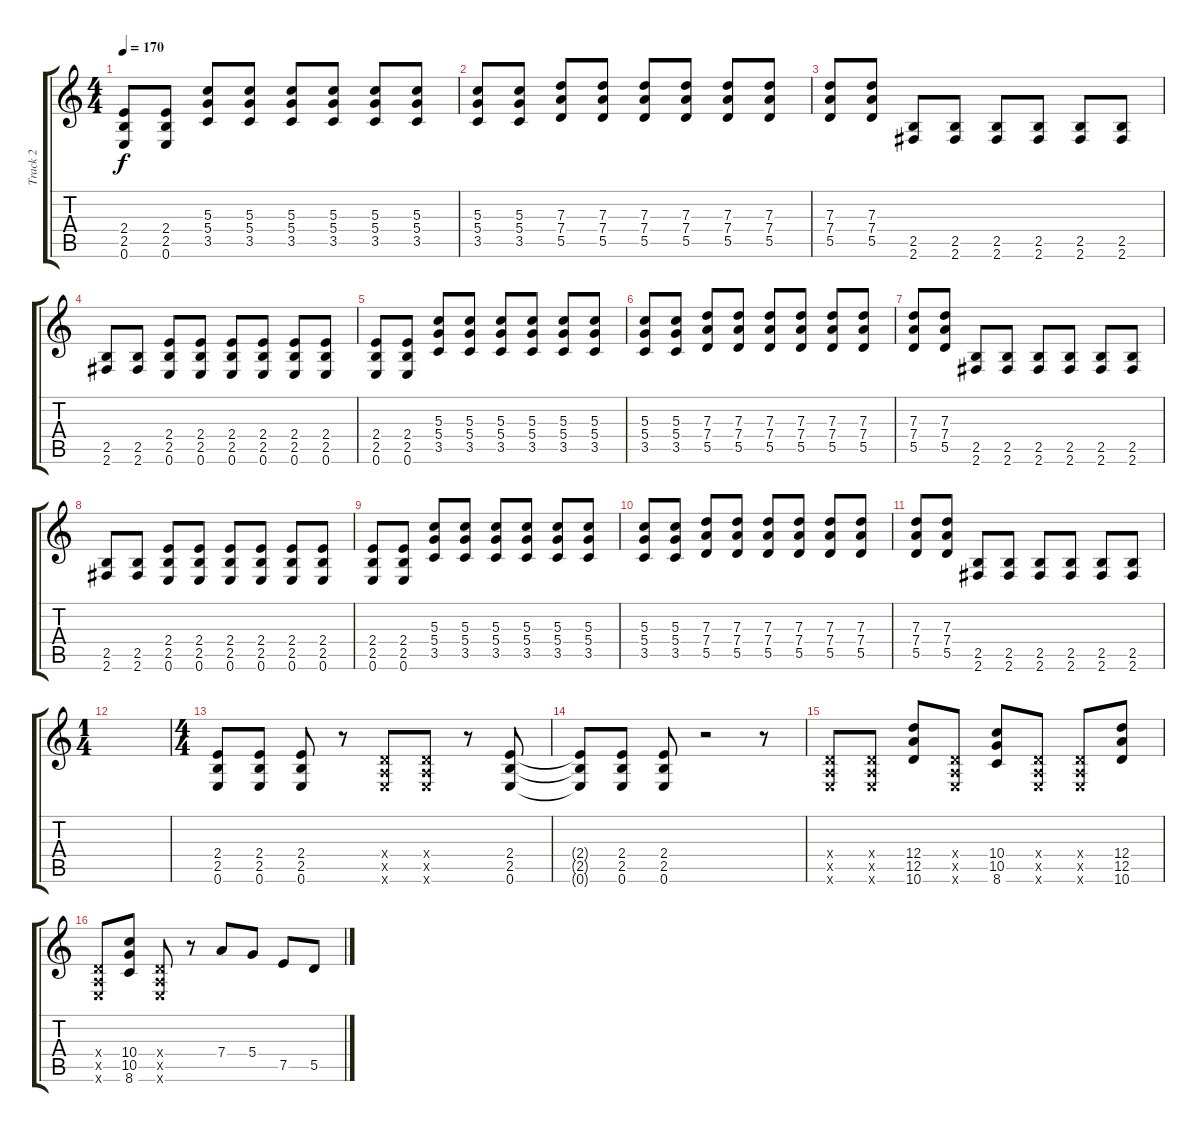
\track ("Track 2" "Track 2") {mute instrument overdrivenguitar}
\staff {score tabs}
\tuning (E4 B3 G3 D3 A2 E2) {hide}
\ts (4 4)
\tempo 170
\clef g2
\ks c
(2.4 2.5 0.6).8{dy f} (2.4 2.5 0.6).8 (5.3 5.4 3.5).8 (5.3 5.4 3.5).8 (5.3 5.4 3.5).8 (5.3 5.4 3.5).8 (5.3 5.4 3.5).8 (5.3 5.4 3.5).8 |
(5.3 5.4 3.5).8 (5.3 5.4 3.5).8 (7.3 7.4 5.5).8 (7.3 7.4 5.5).8 (7.3 7.4 5.5).8 (7.3 7.4 5.5).8 (7.3 7.4 5.5).8 (7.3 7.4 5.5).8 |
(7.3 7.4 5.5).8 (7.3 7.4 5.5).8 (2.5 2.6).8 (2.5 2.6).8 (2.5 2.6).8 (2.5 2.6).8 (2.5 2.6).8 (2.5 2.6).8 |
(2.5 2.6).8 (2.5 2.6).8 (2.4 2.5 0.6).8 (2.4 2.5 0.6).8 (2.4 2.5 0.6).8 (2.4 2.5 0.6).8 (2.4 2.5 0.6).8 (2.4 2.5 0.6).8 |
(2.4 2.5 0.6).8 (2.4 2.5 0.6).8 (5.3 5.4 3.5).8 (5.3 5.4 3.5).8 (5.3 5.4 3.5).8 (5.3 5.4 3.5).8 (5.3 5.4 3.5).8 (5.3 5.4 3.5).8 |
(5.3 5.4 3.5).8 (5.3 5.4 3.5).8 (7.3 7.4 5.5).8 (7.3 7.4 5.5).8 (7.3 7.4 5.5).8 (7.3 7.4 5.5).8 (7.3 7.4 5.5).8 (7.3 7.4 5.5).8 |
(7.3 7.4 5.5).8 (7.3 7.4 5.5).8 (2.5 2.6).8 (2.5 2.6).8 (2.5 2.6).8 (2.5 2.6).8 (2.5 2.6).8 (2.5 2.6).8 |
(2.5 2.6).8 (2.5 2.6).8 (2.4 2.5 0.6).8 (2.4 2.5 0.6).8 (2.4 2.5 0.6).8 (2.4 2.5 0.6).8 (2.4 2.5 0.6).8 (2.4 2.5 0.6).8 |
(2.4 2.5 0.6).8 (2.4 2.5 0.6).8 (5.3 5.4 3.5).8 (5.3 5.4 3.5).8 (5.3 5.4 3.5).8 (5.3 5.4 3.5).8 (5.3 5.4 3.5).8 (5.3 5.4 3.5).8 |
(5.3 5.4 3.5).8 (5.3 5.4 3.5).8 (7.3 7.4 5.5).8 (7.3 7.4 5.5).8 (7.3 7.4 5.5).8 (7.3 7.4 5.5).8 (7.3 7.4 5.5).8 (7.3 7.4 5.5).8 |
(7.3 7.4 5.5).8 (7.3 7.4 5.5).8 (2.5 2.6).8 (2.5 2.6).8 (2.5 2.6).8 (2.5 2.6).8 (2.5 2.6).8 (2.5 2.6).8 |
\ts (1 4)
|
\ts (4 4)
(2.4 2.5 0.6).8 (2.4 2.5 0.6).8 (2.4 2.5 0.6).8 r.8 (0.4{x} 0.5{x} 0.6{x}).8 (0.4{x} 0.5{x} 0.6{x}).8 r.8 (2.4 2.5 0.6).8 |
(2.4{t} 2.5{t} 0.6{t}).8 (2.4 2.5 0.6).8 (2.4 2.5 0.6).8 r.2 r.8 |
(0.4{x} 0.5{x} 0.6{x}).8 (0.4{x} 0.5{x} 0.6{x}).8 (12.4 12.5 10.6).8 (0.4{x} 0.5{x} 0.6{x}).8 (10.4 10.5 8.6).8 (0.4{x} 0.5{x} 0.6{x}).8 (0.4{x} 0.5{x} 0.6{x}).8 (12.4 12.5 10.6).8 |
(0.4{x} 0.5{x} 0.6{x}).8 (10.4 10.5 8.6).8 (0.4{x} 0.5{x} 0.6{x}).8 r.8 7.4.8 5.4.8 7.5.8 5.5.8
